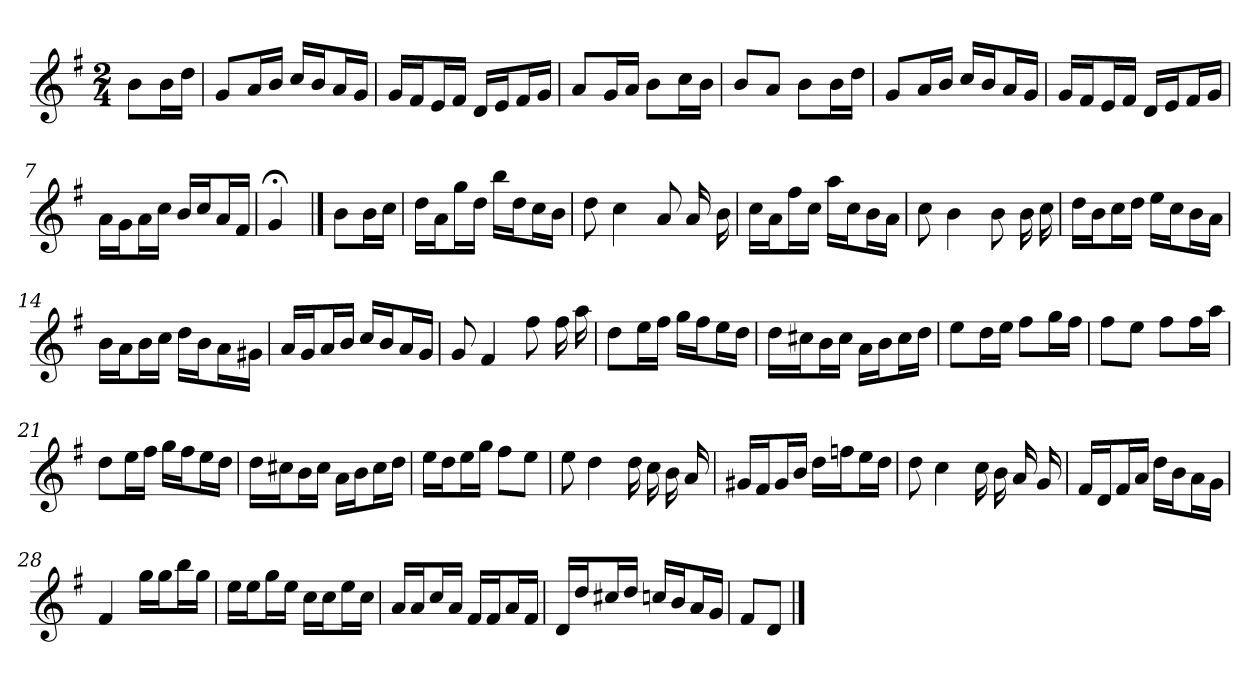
**kern
*part1
*staff1
*clefG2
*k[f#]
*G:
*M2/4
*MM120
=
8b\L
16b\L
16dd\JJ
=1
8g/L
16a/L
16b/JJ
16cc/LL
16b/J
16a/L
16g/JJ
=2
16g/LL
16f#/J
16e/L
16f#/JJ
16d/LL
16e/J
16f#/L
16g/JJ
=3
8a/L
16g/L
16a/JJ
8b\L
16cc\L
16b\JJ
=4
8b/L
8a/J
8b\L
16b\L
16dd\JJ
=5
8g/L
16a/L
16b/JJ
16cc/LL
16b/J
16a/L
16g/JJ
=6
16g/LL
16f#/J
16e/L
16f#/JJ
16d/LL
16e/J
16f#/L
16g/JJ
=7
16a\LL
16g\J
16a\L
16cc\JJ
16b/LL
16cc/J
16a/L
16f#/JJ
=8
4g;<
==
8b\L
16b\L
16cc\JJ
=9
16dd\LL
16a\J
16gg\L
16dd\JJ
16bb\LL
16dd\J
16cc\L
16b\JJ
=10
8dd
4cc
8a
16a
16b
=11
16cc\LL
16a\J
16ff#\L
16cc\JJ
16aa\LL
16cc\J
16b\L
16a\JJ
=12
8cc
4b
8b
16b
16cc
=13
16dd\LL
16b\J
16cc\L
16dd\JJ
16ee\LL
16cc\J
16b\L
16a\JJ
=14
16b\LL
16a\J
16b\L
16cc\JJ
16dd\LL
16b\J
16a\L
16g#X\JJ
=15
16a/LL
16g/J
16a/L
16b/JJ
16cc/LL
16b/J
16a/L
16g/JJ
=16
8g
4f#
8ff#
16ff#
16aa
=17
8dd\L
16ee\L
16ff#\JJ
16gg\LL
16ff#\J
16ee\L
16dd\JJ
=18
16dd\LL
16cc#X\J
16b\L
16cc#\JJ
16a\LL
16b\J
16cc#\L
16dd\JJ
=19
8ee\L
16dd\L
16ee\JJ
8ff#\L
16gg\L
16ff#\JJ
=20
8ff#\L
8ee\J
8ff#\L
16ff#\L
16aa\JJ
=21
8dd\L
16ee\L
16ff#\JJ
16gg\LL
16ff#\J
16ee\L
16dd\JJ
=22
16dd\LL
16cc#X\J
16b\L
16cc#\JJ
16a\LL
16b\J
16cc#\L
16dd\JJ
=23
16ee\LL
16dd\J
16ee\L
16gg\JJ
8ff#\L
8ee\J
=24
8ee
4dd
16dd
16cc
16b
16a
=25
16g#X/LL
16f#/J
16g#/L
16b/JJ
16dd\LL
16ffn\J
16ee\L
16dd\JJ
=26
8dd
4cc
16cc
16b
16a
16g
=27
16f#/LL
16d/J
16f#/L
16a/JJ
16dd\LL
16b\J
16a\L
16g\JJ
=28
4f#
16gg\LL
16gg\J
16bb\L
16gg\JJ
=29
16ee\LL
16ee\J
16gg\L
16ee\JJ
16cc\LL
16cc\J
16ee\L
16cc\JJ
=30
16a/LL
16a/J
16cc/L
16a/JJ
16f#/LL
16f#/J
16a/L
16f#/JJ
=31
16d/LL
16dd/J
16cc#X/L
16dd/JJ
16ccn/LL
16b/J
16a/L
16g/JJ
=32
8f#/L
8d/J
==
*-
